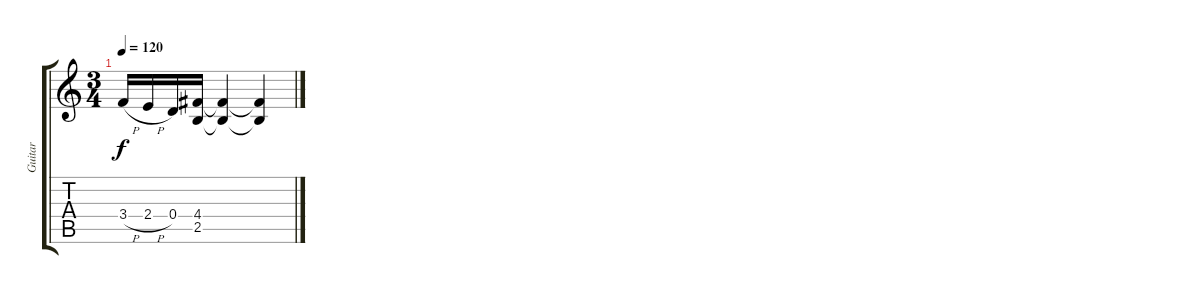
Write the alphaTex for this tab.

\track ("Guitar" "Guitar") {instrument distortionguitar}
\staff {score tabs}
\tuning (E4 B3 G3 D3 A2 E2) {hide}
\ts (3 4)
\tempo 120
\clef g2
\ks c
3.4{h}.16{dy f} 2.4{h}.16 0.4.16 (4.4 2.5).16 (4.4{t} 2.5{t}).4 (4.4{t} 2.5{t}).4
